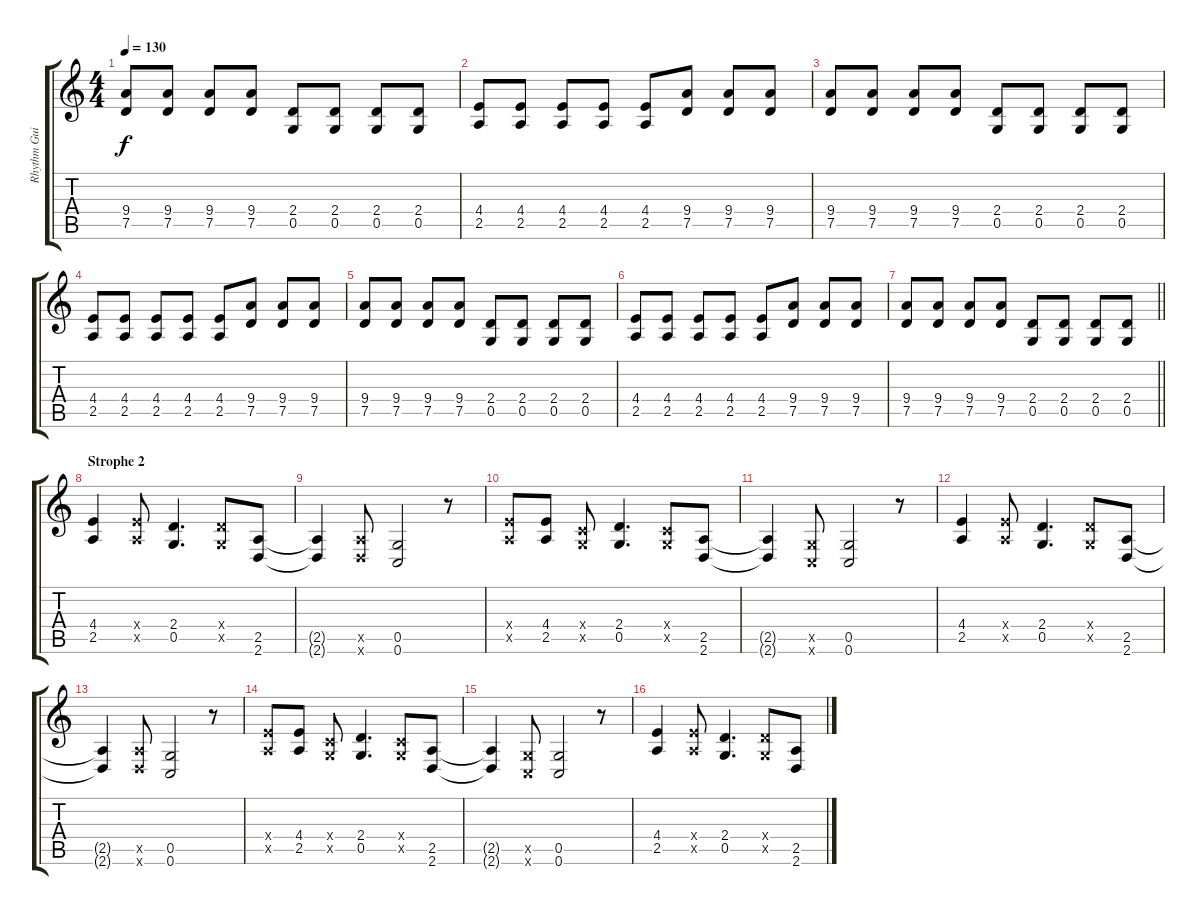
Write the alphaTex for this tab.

\track ("Rhythm Guitar" "Rhythm Gui") {instrument distortionguitar}
\staff {score tabs}
\tuning (D4 A3 F3 C3 G2 C2) {hide}
\ts (4 4)
\tempo 130
\clef g2
\ks c
(9.4 7.5).8{dy f} (9.4 7.5).8 (9.4 7.5).8 (9.4 7.5).8 (2.4 0.5).8 (2.4 0.5).8 (2.4 0.5).8 (2.4 0.5).8 |
(4.4 2.5).8 (4.4 2.5).8 (4.4 2.5).8 (4.4 2.5).8 (4.4 2.5).8 (9.4 7.5).8 (9.4 7.5).8 (9.4 7.5).8 |
(9.4 7.5).8 (9.4 7.5).8 (9.4 7.5).8 (9.4 7.5).8 (2.4 0.5).8 (2.4 0.5).8 (2.4 0.5).8 (2.4 0.5).8 |
(4.4 2.5).8 (4.4 2.5).8 (4.4 2.5).8 (4.4 2.5).8 (4.4 2.5).8 (9.4 7.5).8 (9.4 7.5).8 (9.4 7.5).8 |
(9.4 7.5).8 (9.4 7.5).8 (9.4 7.5).8 (9.4 7.5).8 (2.4 0.5).8 (2.4 0.5).8 (2.4 0.5).8 (2.4 0.5).8 |
(4.4 2.5).8 (4.4 2.5).8 (4.4 2.5).8 (4.4 2.5).8 (4.4 2.5).8 (9.4 7.5).8 (9.4 7.5).8 (9.4 7.5).8 |
\barLineRight lightlight
(9.4 7.5).8 (9.4 7.5).8 (9.4 7.5).8 (9.4 7.5).8 (2.4 0.5).8 (2.4 0.5).8 (2.4 0.5).8 (2.4 0.5).8 |
\section ("" "Strophe 2")
(4.4 2.5).4 (4.4{x} 2.5{x}).8 (2.4 0.5).4{d} (2.4{x} 0.5{x}).8 (2.5 2.6).8 |
(2.5{t} 2.6{t}).4 (2.5{x} 2.6{x}).8 (0.5 0.6).2 r.8 |
(4.4{x} 2.5{x}).8 (4.4 2.5).8 (0.4{x} 0.5{x}).8 (2.4 0.5).4{d} (0.4{x} 0.5{x}).8 (2.5 2.6).8 |
(2.5{t} 2.6{t}).4 (0.5{x} 0.6{x}).8 (0.5 0.6).2 r.8 |
(4.4 2.5).4 (4.4{x} 2.5{x}).8 (2.4 0.5).4{d} (2.4{x} 0.5{x}).8 (2.5 2.6).8 |
(2.5{t} 2.6{t}).4 (2.5{x} 2.6{x}).8 (0.5 0.6).2 r.8 |
(4.4{x} 2.5{x}).8 (4.4 2.5).8 (0.4{x} 0.5{x}).8 (2.4 0.5).4{d} (0.4{x} 0.5{x}).8 (2.5 2.6).8 |
(2.5{t} 2.6{t}).4 (0.5{x} 0.6{x}).8 (0.5 0.6).2 r.8 |
(4.4 2.5).4 (4.4{x} 2.5{x}).8 (2.4 0.5).4{d} (2.4{x} 0.5{x}).8 (2.5 2.6).8
